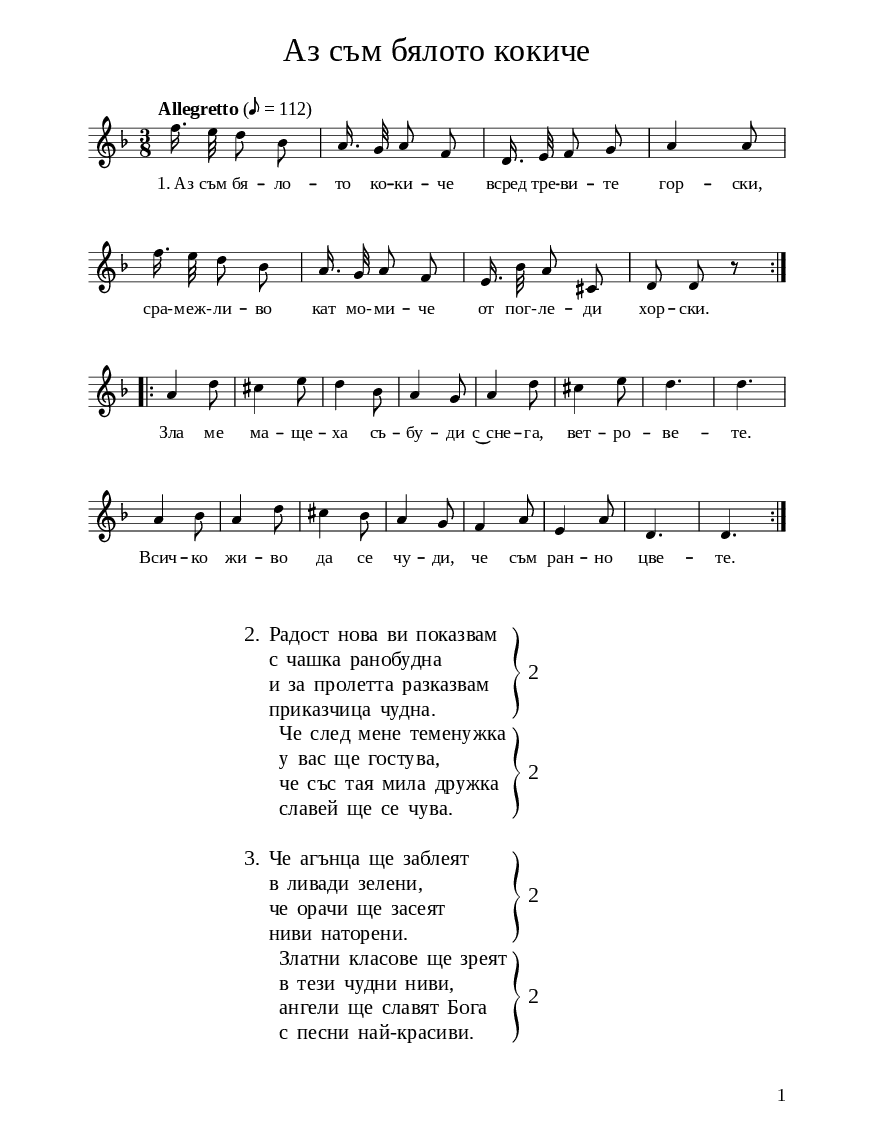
  \version "2.24.2"

% include paper part and global functions
\include "include/globals.ily"

"rightBraces047" = \markup {
  \column {
    % repeat braces
    \translate #'(0 . -3.1 )
    \right-brace #44

    \translate #'(0 . -5.2 )
    \right-brace #44

    \translate #'(0 . -7.6 )
    \right-brace #44

    \translate #'(0 . -5.2 )
    \right-brace #44

  }
  \column {
    % repeat numbers
    \translate #'(0 . -3.7 )
    2

    \translate #'(0 . -9.3 )
    2

    \translate #'(0 . -11.9 )
    2

    \translate #'(0 . -9.7 )
    2
  }
}

\bookpart {
  \label #'ref047
  \tocItem \markup "Аз съм бялото кокиче"
  \include "include/bookpart-paper.ily"
  \score {
    \include "include/score-layout.ily"


    \new Voice \absolute  {
      \clef treble
      \key d \minor
      \time 3/8
      \tempoFunc "Allegretto" 8 "112"
      \autoBeamOff

      f''16. e''32 d''8 bes' | a'16. g'32 a'8 f' | d'16. e'32 f'8 g' | a'4 a'8 \break |
      f''16. e''32 d''8 bes' | a'16. g'32 a'8 f' | e'16. bes'32 a'8 cis' | d'8 d' r | \bar ":|." \break
      
        \bar ":|.|:"
        a'4 d''8 | cis''4 e''8 | d''4 bes'8 | a'4 g'8 | a'4 d''8 | cis''4 e''8 | d''4. |  d''4. \break | % 17
        a'4 bes'8 | a'4 d''8 | cis''4 bes'8 |  a'4 g'8 | f'4 a'8 | e'4 a'8 |  d'4. | d'4.
      \bar ":|." \break |
    }

    \addlyrics {
      "1. Аз" съм бя -- ло -- то ко -- ки -- че
      всред тре -- ви -- те гор -- ски,
      "сра-" -- "меж-" -- ли -- во кат "мо-" -- ми -- че
      от "пог-" -- ле -- ди хор -- ски. Зла ме ма -- ще -- ха съ -- бу -- ди
      с~сне -- га, вет -- ро -- ве -- те.
      Всич -- ко жи -- во да се чу -- ди,
      че съм ран -- но цве -- те.}
        \header {
          title = \titleFunc "Аз съм бялото кокиче" "Az săm bjaloto kokiče"
        }

        \midi{}

      } % score

      \markup \fontsize #bgCoupletFontSize {
        \hspace #15
        \override #`(baseline-skip . ,bgCoupletBaselineSkip)
        \column {
          \line {    2. Радост нова ви показвам }
          \line {   "   " с чашка ранобудна }
          \line {   "   " и за пролетта разказвам }
          \line {   "   " приказчица чудна. }

          \line {  "     " Че след мене теменужка  }
          \line {   "     " у вас ще гостува, }
          \line {   "     " че със тая мила дружка }
          \line {   "     " славей ще се чува. }

          \line { " " }
          \line { 3. Че агънца ще заблеят  }
          \line {   "   " в ливади зелени, }
          \line {   "   " че орачи ще засеят }
          \line {   "   " ниви наторени. }

          \line { "     " Златни класове ще зреят  }
          \line {   "     " в тези чудни ниви, }
          \line {   "     " ангели ще славят Бога }
          \line {   "     " с песни най-красиви. }
        }  \"rightBraces047"

      }  % markup

    } % bookpart
